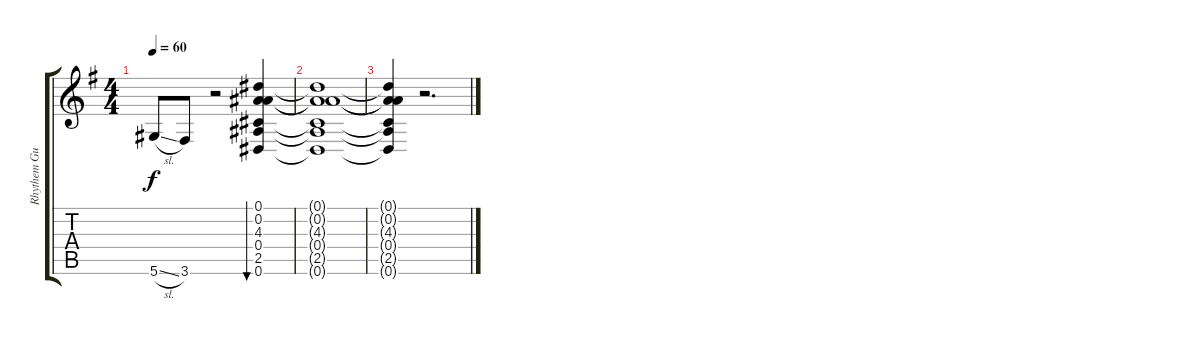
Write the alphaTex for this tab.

\track ("Rhythem Guitar" "Rhythem Gu") {instrument acousticguitarsteel}
\staff {score tabs}
\tuning (Eb4 Bb3 Gb3 Db3 Ab2 Eb2) {hide}
\ts (4 4)
\tempo 60
\clef g2
\ks g
5.6{sl}.8{dy f} 3.6.8 r.2 (0.1 0.2 4.3 0.4 2.5 0.6).4{bu 240} |
(0.1{t} 0.2{t} 4.3{t} 0.4{t} 2.5{t} 0.6{t}).1 |
(0.1{t} 0.2{t} 4.3{t} 0.4{t} 2.5{t} 0.6{t}).4 r.2{d}
